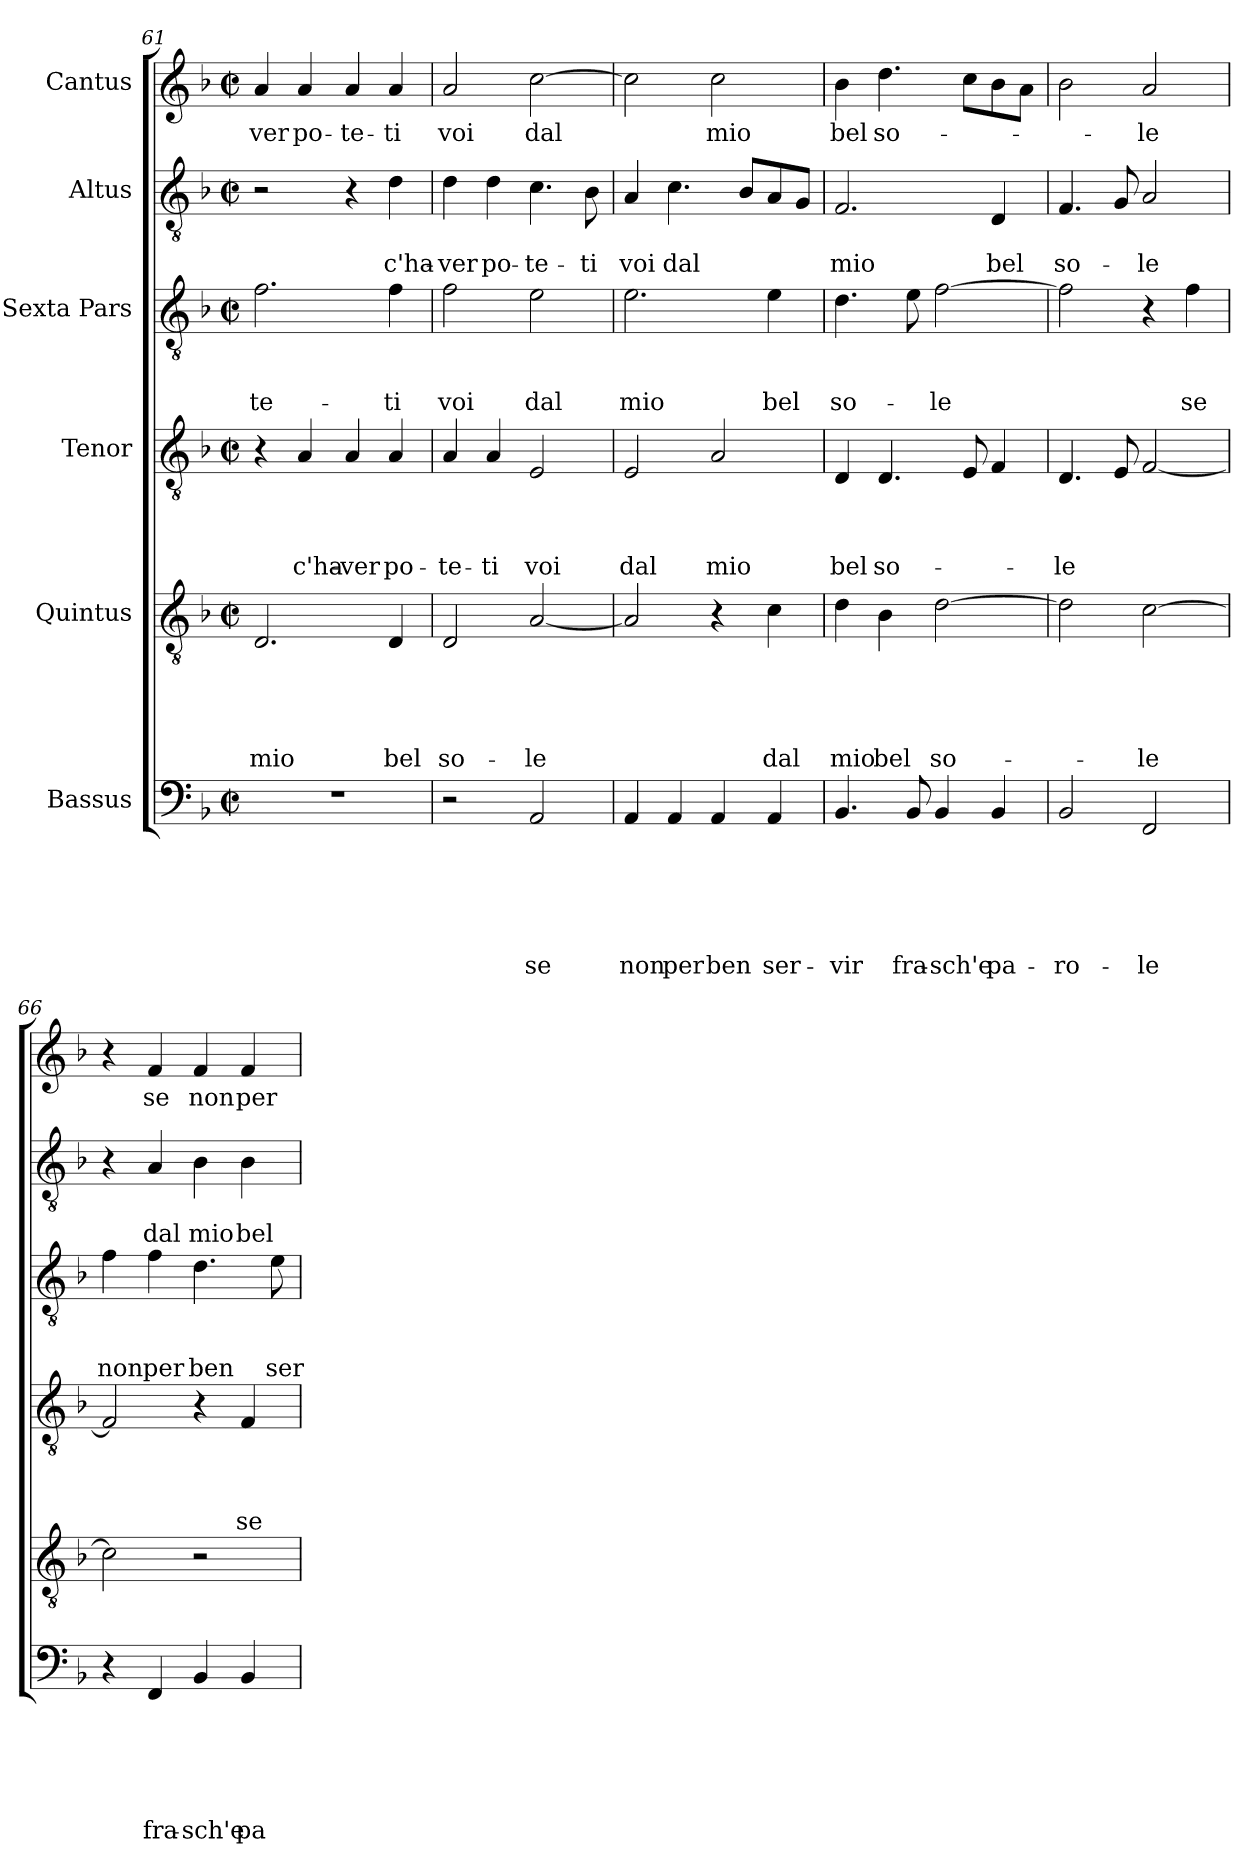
**kern	**text	**text	**text	**text	**text	**text	**kern	**text	**text	**text	**text	**text	**kern	**text	**text	**text	**text	**kern	**text	**text	**text	**kern	**text	**text	**kern	**text
*part6	*part6	*part6	*part6	*part6	*part6	*part6	*part5	*part5	*part5	*part5	*part5	*part5	*part4	*part4	*part4	*part4	*part4	*part3	*part3	*part3	*part3	*part2	*part2	*part2	*part1	*part1
*staff6	*staff6	*staff6	*staff6	*staff6	*staff6	*staff6	*staff5	*staff5	*staff5	*staff5	*staff5	*staff5	*staff4	*staff4	*staff4	*staff4	*staff4	*staff3	*staff3	*staff3	*staff3	*staff2	*staff2	*staff2	*staff1	*staff1
*I"Bassus	*	*	*	*	*	*	*I"Quintus	*	*	*	*	*	*I"Tenor	*	*	*	*	*I"Sexta Pars	*	*	*	*I"Altus	*	*	*I"Cantus	*
*clefF4	*	*	*	*	*	*	*clefGv2	*	*	*	*	*	*clefGv2	*	*	*	*	*clefGv2	*	*	*	*clefGv2	*	*	*clefG2	*
*k[b-]	*	*	*	*	*	*	*k[b-]	*	*	*	*	*	*k[b-]	*	*	*	*	*k[b-]	*	*	*	*k[b-]	*	*	*k[b-]	*
*F:	*	*	*	*	*	*	*F:	*	*	*	*	*	*F:	*	*	*	*	*F:	*	*	*	*F:	*	*	*F:	*
*M2/2	*	*	*	*	*	*	*M2/2	*	*	*	*	*	*M2/2	*	*	*	*	*M2/2	*	*	*	*M2/2	*	*	*M2/2	*
*met(c|)	*	*	*	*	*	*	*met(c|)	*	*	*	*	*	*met(c|)	*	*	*	*	*met(c|)	*	*	*	*met(c|)	*	*	*met(c|)	*
=61	=61	=61	=61	=61	=61	=61	=61	=61	=61	=61	=61	=61	=61	=61	=61	=61	=61	=61	=61	=61	=61	=61	=61	=61	=61	=61
1r	.	.	.	.	.	.	2.D/	.	.	.	.	mio	4r	.	.	.	.	2.f\	.	.	-te-	2r	.	.	4a/	-ver
.	.	.	.	.	.	.	.	.	.	.	.	.	4A/	.	.	.	c'ha-	.	.	.	.	.	.	.	4a/	po-
.	.	.	.	.	.	.	.	.	.	.	.	.	4A/	.	.	.	-ver	.	.	.	.	4r	.	.	4a/	-te-
.	.	.	.	.	.	.	4D/	.	.	.	.	bel	4A/	.	.	.	po-	4f\	.	.	-ti	4d\	.	c'ha-	4a/	-ti
=62	=62	=62	=62	=62	=62	=62	=62	=62	=62	=62	=62	=62	=62	=62	=62	=62	=62	=62	=62	=62	=62	=62	=62	=62	=62	=62
2r	.	.	.	.	.	.	2D/	.	.	.	.	so-	4A/	.	.	.	-te-	2f\	.	.	voi	4d\	.	-ver	2a/	voi
.	.	.	.	.	.	.	.	.	.	.	.	.	4A/	.	.	.	-ti	.	.	.	.	4d\	.	po-	.	.
2AA/	.	.	.	.	.	se	[2A/	.	.	.	.	-le	2E/	.	.	.	voi	2e\	.	.	dal	4.c\	.	-te-	[2cc\	dal
.	.	.	.	.	.	.	.	.	.	.	.	.	.	.	.	.	.	.	.	.	.	8B-\	.	-ti	.	.
!!LO:PB:g=z
=63	=63	=63	=63	=63	=63	=63	=63	=63	=63	=63	=63	=63	=63	=63	=63	=63	=63	=63	=63	=63	=63	=63	=63	=63	=63	=63
4AA/	.	.	.	.	.	non	2A/]	.	.	.	.	.	2E/	.	.	.	dal	2.e\	.	.	mio	4A/	.	voi	2cc\]	.
4AA/	.	.	.	.	.	per	.	.	.	.	.	.	.	.	.	.	.	.	.	.	.	4.c\	.	dal	.	.
4AA/	.	.	.	.	.	ben	4r	.	.	.	.	.	2A/	.	.	.	mio	.	.	.	.	.	.	.	2cc\	mio
.	.	.	.	.	.	.	.	.	.	.	.	.	.	.	.	.	.	.	.	.	.	8B-/L	.	.	.	.
4AA/	.	.	.	.	.	ser-	4c\	.	.	.	.	dal	.	.	.	.	.	4e\	.	.	bel	8A/	.	.	.	.
.	.	.	.	.	.	.	.	.	.	.	.	.	.	.	.	.	.	.	.	.	.	8G/J	.	.	.	.
=64	=64	=64	=64	=64	=64	=64	=64	=64	=64	=64	=64	=64	=64	=64	=64	=64	=64	=64	=64	=64	=64	=64	=64	=64	=64	=64
4.BB-/	.	.	.	.	.	-vir	4d\	.	.	.	.	mio	4D/	.	.	.	bel	4.d\	.	.	so-	2.F/	.	mio	4b-\	bel
.	.	.	.	.	.	.	4B-\	.	.	.	.	bel	4.D/	.	.	.	so-	.	.	.	.	.	.	.	4.dd\	so-
8BB-/	.	.	.	.	.	fra-	.	.	.	.	.	.	.	.	.	.	.	8e\	.	.	.	.	.	.	.	.
4BB-/	.	.	.	.	.	-sch'e	[2d\	.	.	.	.	so-	.	.	.	.	.	[2f\	.	.	-le	.	.	.	.	.
.	.	.	.	.	.	.	.	.	.	.	.	.	8E/	.	.	.	.	.	.	.	.	.	.	.	8cc\L	.
4BB-/	.	.	.	.	.	pa-	.	.	.	.	.	.	4F/	.	.	.	.	.	.	.	.	4D/	.	bel	8b-\	.
.	.	.	.	.	.	.	.	.	.	.	.	.	.	.	.	.	.	.	.	.	.	.	.	.	8a\J	.
=65	=65	=65	=65	=65	=65	=65	=65	=65	=65	=65	=65	=65	=65	=65	=65	=65	=65	=65	=65	=65	=65	=65	=65	=65	=65	=65
2BB-/	.	.	.	.	.	-ro-	2d\]	.	.	.	.	.	4.D/	.	.	.	-le	2f\]	.	.	.	4.F/	.	so-	2b-\	.
.	.	.	.	.	.	.	.	.	.	.	.	.	8E/	.	.	.	.	.	.	.	.	8G/	.	.	.	.
2FF/	.	.	.	.	.	-le	[2c\	.	.	.	.	-le	[2F/	.	.	.	.	4r	.	.	.	2A/	.	-le	2a/	-le
.	.	.	.	.	.	.	.	.	.	.	.	.	.	.	.	.	.	4f\	.	.	se	.	.	.	.	.
=66	=66	=66	=66	=66	=66	=66	=66	=66	=66	=66	=66	=66	=66	=66	=66	=66	=66	=66	=66	=66	=66	=66	=66	=66	=66	=66
4r	.	.	.	.	.	.	2c\]	.	.	.	.	.	2F/]	.	.	.	.	4f\	.	.	non	4r	.	.	4r	.
4FF/	.	.	.	.	.	fra-	.	.	.	.	.	.	.	.	.	.	.	4f\	.	.	per	4A/	.	dal	4f/	se
4BB-/	.	.	.	.	.	-sch'e	2r	.	.	.	.	.	4r	.	.	.	.	4.d\	.	.	ben	4B-\	.	mio	4f/	non
4BB-/	.	.	.	.	.	pa-	.	.	.	.	.	.	4F/	.	.	.	se	.	.	.	.	4B-\	.	bel	4f/	per
.	.	.	.	.	.	.	.	.	.	.	.	.	.	.	.	.	.	8e\	.	.	ser-	.	.	.	.	.
=	=	=	=	=	=	=	=	=	=	=	=	=	=	=	=	=	=	=	=	=	=	=	=	=	=	=
*-	*-	*-	*-	*-	*-	*-	*-	*-	*-	*-	*-	*-	*-	*-	*-	*-	*-	*-	*-	*-	*-	*-	*-	*-	*-	*-
